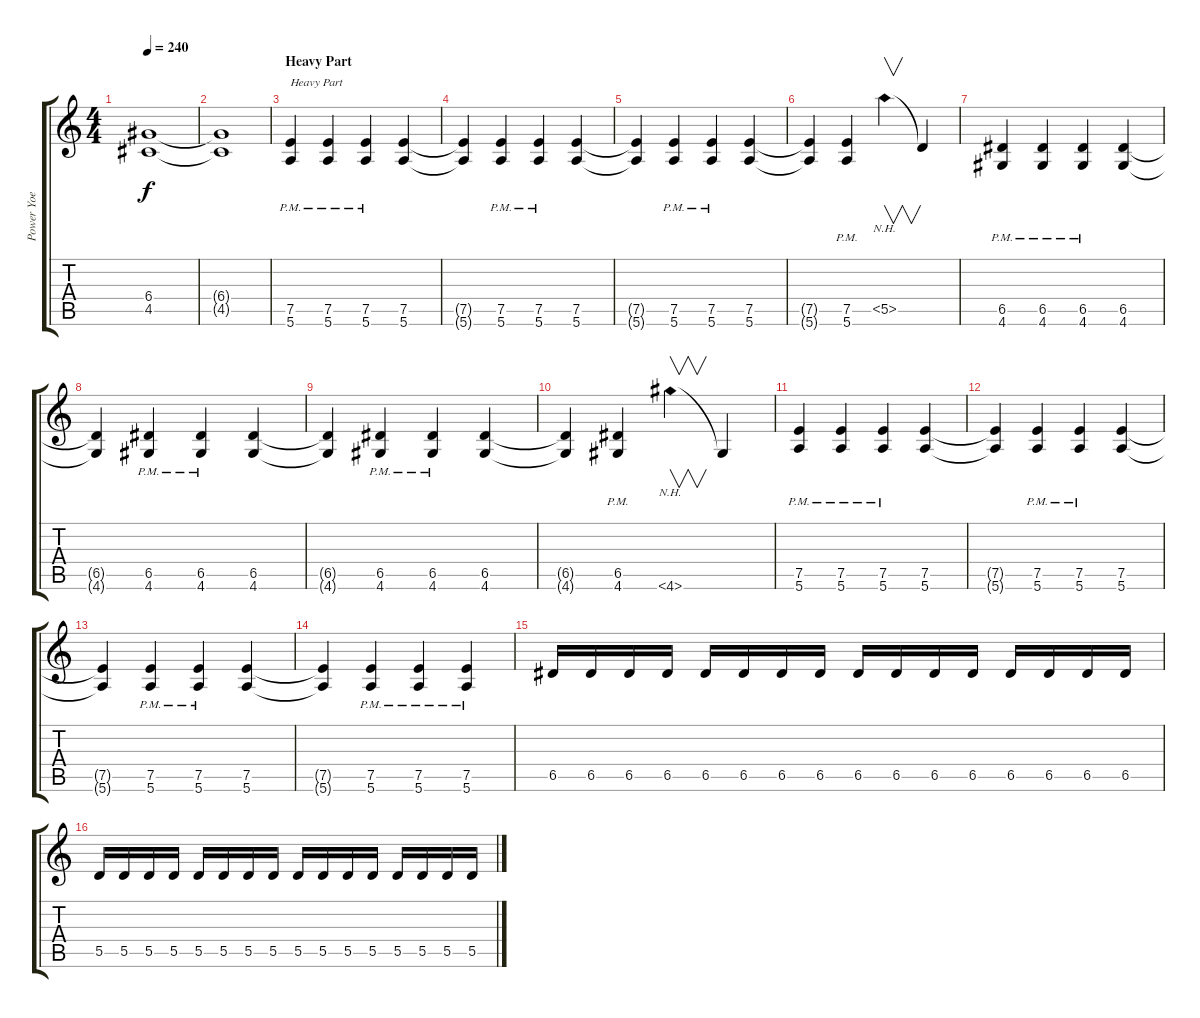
\track ("Power Yoe" "Power Yoe") {instrument distortionguitar}
\staff {score tabs}
\tuning (E4 B3 G3 D3 A2 E2) {hide}
\ts (4 4)
\tempo 240
\clef g2
\ks c
(6.4 4.5).1{dy f} |
(6.4{t} 4.5{t}).1 |
\section ("" "Heavy Part")
(7.5{pm} 5.6{pm}).4{txt "Heavy Part"} (7.5{pm} 5.6{pm}).4 (7.5{pm} 5.6{pm}).4 (7.5 5.6).4 |
(7.5{t} 5.6{t}).4 (7.5{pm} 5.6{pm}).4 (7.5{pm} 5.6{pm}).4 (7.5 5.6).4 |
(7.5{t} 5.6{t}).4 (7.5{pm} 5.6{pm}).4 (7.5{pm} 5.6{pm}).4 (7.5 5.6).4 |
(7.5{t} 5.6{t}).4 (7.5{pm} 5.6{pm}).4 5.5{nh}.4{v} 5.5{t}.4 |
(6.5 4.6{pm}).4 (6.5{pm} 4.6{pm}).4 (6.5{pm} 4.6{pm}).4 (6.5 4.6).4 |
(6.5{t} 4.6{t}).4 (6.5{pm} 4.6{pm}).4 (6.5{pm} 4.6{pm}).4 (6.5 4.6).4 |
(6.5{t} 4.6{t}).4 (6.5{pm} 4.6{pm}).4 (6.5{pm} 4.6{pm}).4 (6.5 4.6).4 |
(6.5{t} 4.6{t}).4 (6.5{pm} 4.6{pm}).4 4.6{nh}.4{v} 4.6{t}.4 |
(7.5{pm} 5.6{pm}).4 (7.5{pm} 5.6{pm}).4 (7.5{pm} 5.6{pm}).4 (7.5 5.6).4 |
(7.5{t} 5.6{t}).4 (7.5{pm} 5.6{pm}).4 (7.5{pm} 5.6{pm}).4 (7.5 5.6).4 |
(7.5{t} 5.6{t}).4 (7.5{pm} 5.6{pm}).4 (7.5{pm} 5.6{pm}).4 (7.5 5.6).4 |
(7.5{t} 5.6{t}).4 (7.5{pm} 5.6{pm}).4 (7.5{pm} 5.6{pm}).4 (7.5{pm} 5.6{pm}).4 |
6.5.16 6.5.16 6.5.16 6.5.16 6.5.16 6.5.16 6.5.16 6.5.16 6.5.16 6.5.16 6.5.16 6.5.16 6.5.16 6.5.16 6.5.16 6.5.16 |
5.5.16 5.5.16 5.5.16 5.5.16 5.5.16 5.5.16 5.5.16 5.5.16 5.5.16 5.5.16 5.5.16 5.5.16 5.5.16 5.5.16 5.5.16 5.5.16
